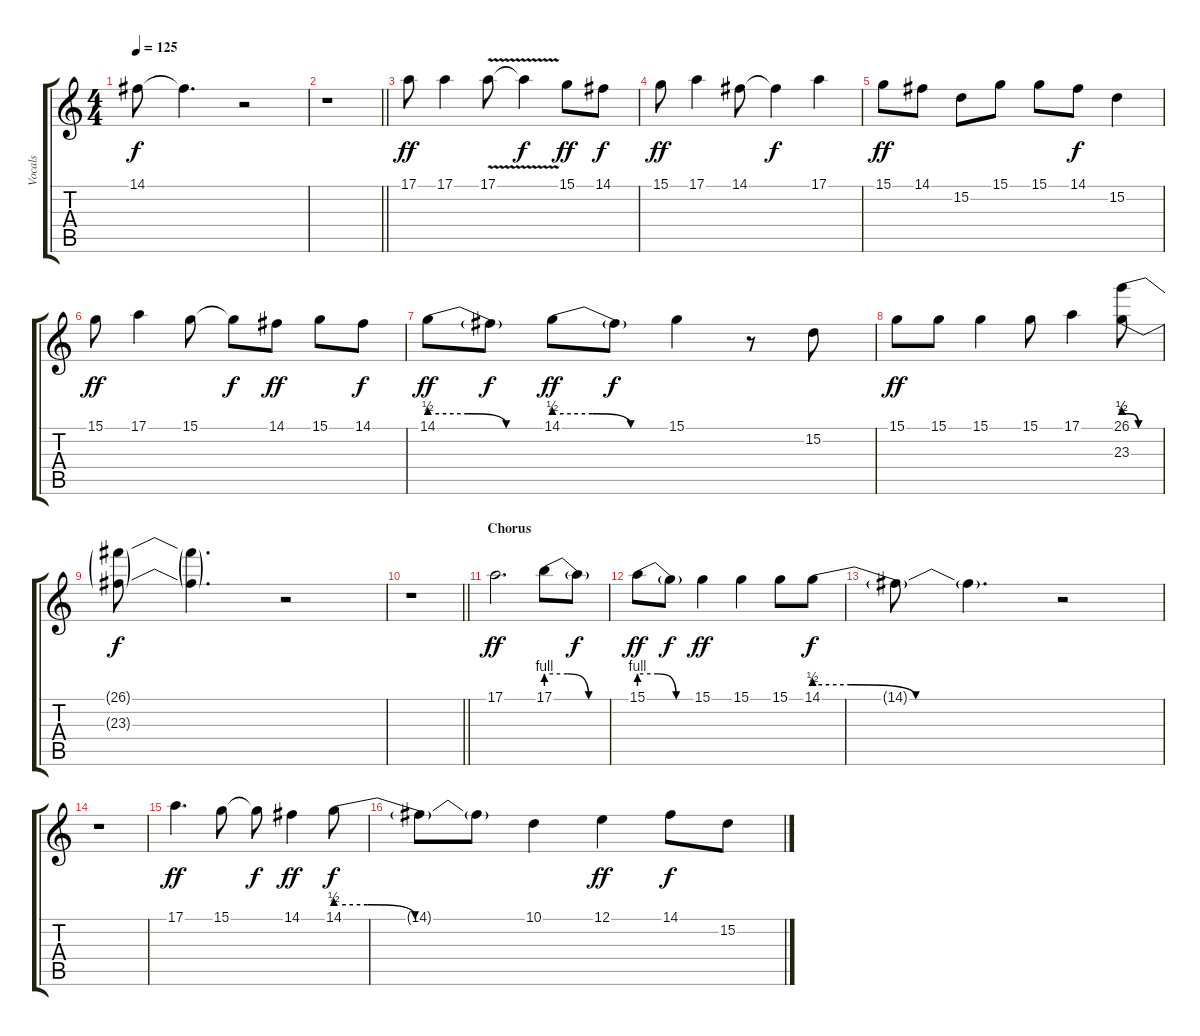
\track ("Vocals" "Vocals") {instrument lead2sawtooth}
\staff {score tabs}
\tuning (E4 B3 G3 D3 A2 E2) {hide}
\ts (4 4)
\tempo 125
\clef g2
\ks c
14.1{t}.8{dy f} 14.1{t}.4{d} r.2 |
\barLineRight lightlight
r.1 |
17.1.8{dy ff} 17.1.4 17.1{v}.8 17.1{t}.4{dy f} 15.1.8{dy ff} 14.1.8{dy f} |
15.1.8{dy ff} 17.1.4 14.1.8 14.1{t}.4{dy f} 17.1.4 |
15.1.8{dy ff} 14.1.8 15.2.8 15.1.8 15.1.8 14.1.8{dy f} 15.2.4 |
15.1.8{dy ff} 17.1.4 15.1.8 15.1{t}.8{dy f} 14.1.8{dy ff} 15.1.8 14.1.8{dy f} |
14.1{be (custom 0 2 20 2 40 0 60 0)}.8{dy ff} 14.1{t}.8{dy f} 14.1{be (custom 0 2 20 2 40 0 60 0)}.8{dy ff} 14.1{t}.8{dy f} 15.1.4 r.8 15.2.8 |
15.1.8{dy ff} 15.1.8 15.1.4 15.1.8 17.1.4 (26.1{be (custom 0 2 10 2 25 0 40 0 60 0)} 23.3{be (custom 0 2 10 2 24 0 40 0 60 0)}).8 |
(26.1{t} 23.3{t}).8{dy f} (26.1{t} 23.3{t}).4{d} r.2 |
\barLineRight lightlight
r.1 |
\section ("" "Chorus")
17.1.2{d dy ff} 17.1{be (custom 0 4 20 4 40 0 60 0)}.8 17.1{t}.8{dy f} |
15.1{be (custom 0 4 20 4 40 0 60 0)}.8{dy ff} 15.1{t}.8{dy f} 15.1.4{dy ff} 15.1.4 15.1.8 14.1{be (custom 0 2 9 2 25 0 40 0 60 0)}.8{dy f} |
14.1{t}.8 14.1{t}.4{d} r.2 |
r.1 |
17.1.4{d dy ff} 15.1.8 15.1{t}.8{dy f} 14.1.4{dy ff} 14.1{be (custom 0 2 10 2 25 0 40 0 60 0)}.8{dy f} |
14.1{t}.8 14.1{t}.8 10.1.4 12.1.4{dy ff} 14.1.8{dy f} 15.2.8
